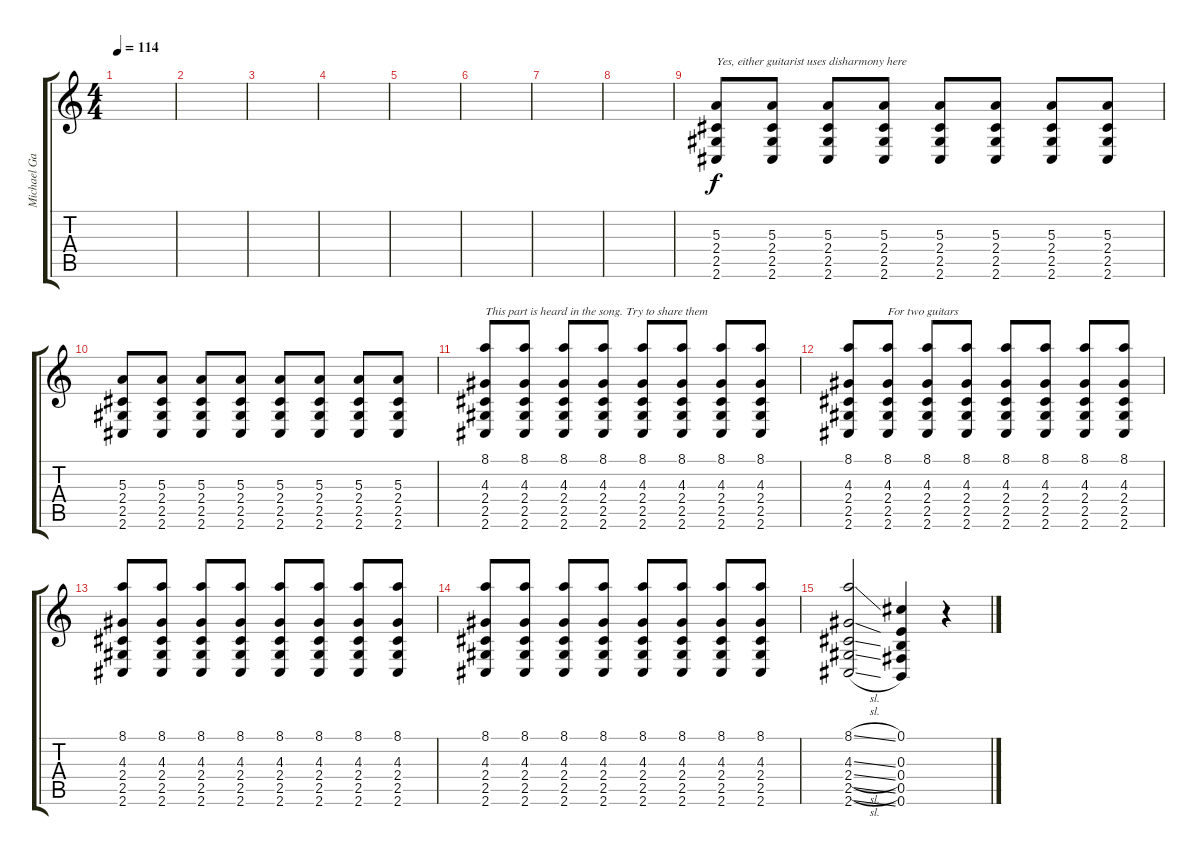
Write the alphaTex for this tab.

\track ("Michael Gallagher" "Michael Ga") {instrument distortionguitar}
\staff {score tabs}
\tuning (Db4 Ab3 E3 B2 Gb2 B1) {hide}
\ts (4 4)
\tempo 114
\clef g2
\ks c
|
|
|
|
|
|
|
|
(5.3 2.4 2.5 2.6).8{txt "Yes, either guitarist uses disharmony here"} (5.3 2.4 2.5 2.6).8 (5.3 2.4 2.5 2.6).8 (5.3 2.4 2.5 2.6).8 (5.3 2.4 2.5 2.6).8 (5.3 2.4 2.5 2.6).8 (5.3 2.4 2.5 2.6).8 (5.3 2.4 2.5 2.6).8 |
(5.3 2.4 2.5 2.6).8 (5.3 2.4 2.5 2.6).8 (5.3 2.4 2.5 2.6).8 (5.3 2.4 2.5 2.6).8 (5.3 2.4 2.5 2.6).8 (5.3 2.4 2.5 2.6).8 (5.3 2.4 2.5 2.6).8 (5.3 2.4 2.5 2.6).8 |
(8.1 4.3 2.4 2.5 2.6).8{txt "This part is heard in the song. Try to share them"} (8.1 4.3 2.4 2.5 2.6).8 (8.1 4.3 2.4 2.5 2.6).8 (8.1 4.3 2.4 2.5 2.6).8 (8.1 4.3 2.4 2.5 2.6).8 (8.1 4.3 2.4 2.5 2.6).8 (8.1 4.3 2.4 2.5 2.6).8 (8.1 4.3 2.4 2.5 2.6).8 |
(8.1 4.3 2.4 2.5 2.6).8 (8.1 4.3 2.4 2.5 2.6).8{txt "For two guitars"} (8.1 4.3 2.4 2.5 2.6).8 (8.1 4.3 2.4 2.5 2.6).8 (8.1 4.3 2.4 2.5 2.6).8 (8.1 4.3 2.4 2.5 2.6).8 (8.1 4.3 2.4 2.5 2.6).8 (8.1 4.3 2.4 2.5 2.6).8 |
(8.1 4.3 2.4 2.5 2.6).8 (8.1 4.3 2.4 2.5 2.6).8 (8.1 4.3 2.4 2.5 2.6).8 (8.1 4.3 2.4 2.5 2.6).8 (8.1 4.3 2.4 2.5 2.6).8 (8.1 4.3 2.4 2.5 2.6).8 (8.1 4.3 2.4 2.5 2.6).8 (8.1 4.3 2.4 2.5 2.6).8 |
(8.1 4.3 2.4 2.5 2.6).8 (8.1 4.3 2.4 2.5 2.6).8 (8.1 4.3 2.4 2.5 2.6).8 (8.1 4.3 2.4 2.5 2.6).8 (8.1 4.3 2.4 2.5 2.6).8 (8.1 4.3 2.4 2.5 2.6).8 (8.1 4.3 2.4 2.5 2.6).8 (8.1 4.3 2.4 2.5 2.6).8 |
(8.1{sl} 4.3{sl} 2.4{sl} 2.5{sl} 2.6{sl}).2 (0.1 0.3 0.4 0.5 0.6).4 r.4
